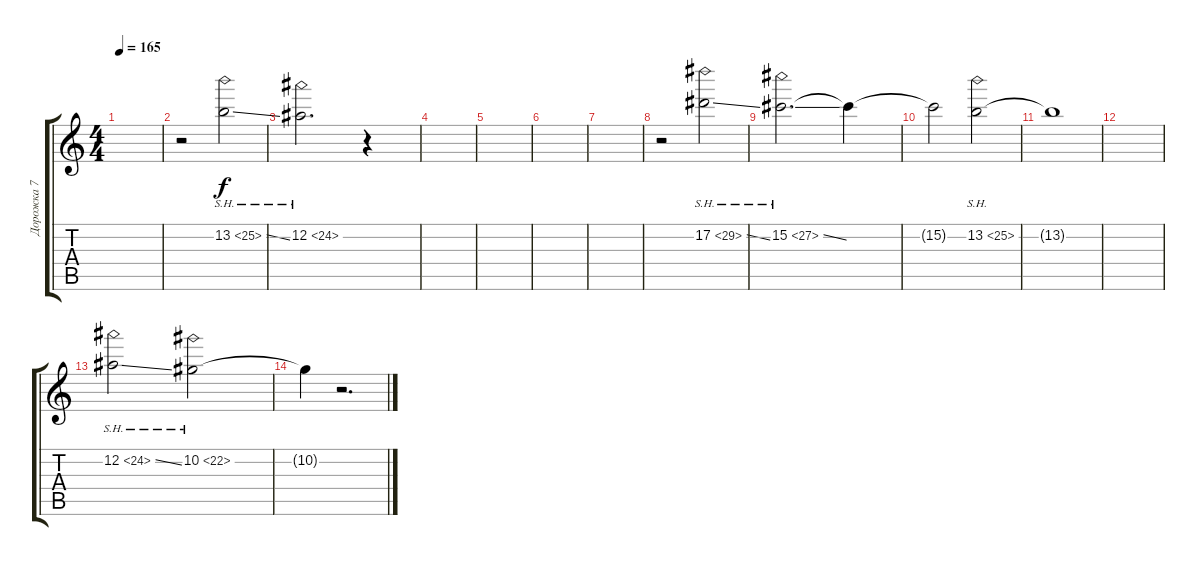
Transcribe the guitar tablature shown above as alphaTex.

\track ("Дорожка 7" "Дорожка 7") {instrument distortionguitar}
\staff {score tabs}
\tuning (Eb4 Bb3 Gb3 Db3 Ab2 Eb2) {hide}
\ts (4 4)
\tempo 165
\clef g2
\ks c
|
r.2 13.2{sh 12 ss}.2 |
12.2{sh 12}.2{d} r.4 |
|
|
|
|
r.2 17.2{sh 12 ss}.2 |
15.2{sh 12 ss}.2{d} 15.2{t}.4 |
15.2{t}.2 13.2{sh 12}.2 |
13.2{t}.1 |
|
12.2{sh 12 ss}.2 10.2{sh 12}.2 |
10.2{t}.4 r.2{d}
